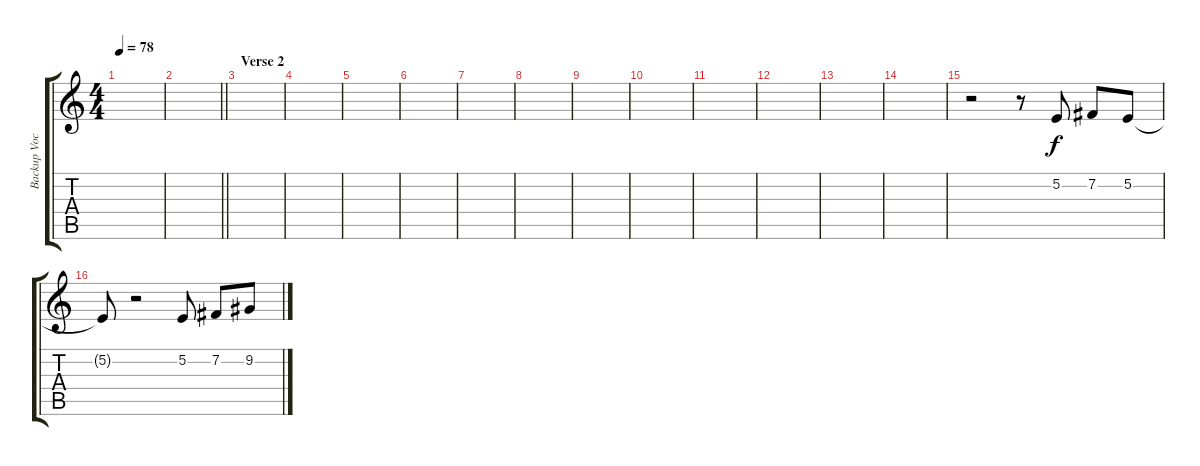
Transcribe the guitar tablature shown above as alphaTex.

\track ("Backup Vocals" "Backup Voc") {instrument sopranosax}
\staff {score tabs}
\tuning (E4 B3 G3 D3 A2 E2) {hide}
\ts (4 4)
\tempo 78
\clef g2
\ks c
|
\barLineRight lightlight
|
\section ("" "Verse 2")
|
|
|
|
|
|
|
|
|
|
|
|
r.2 r.8 5.2.8 7.2.8 5.2.8 |
5.2{t}.8 r.2 5.2.8 7.2.8 9.2.8
